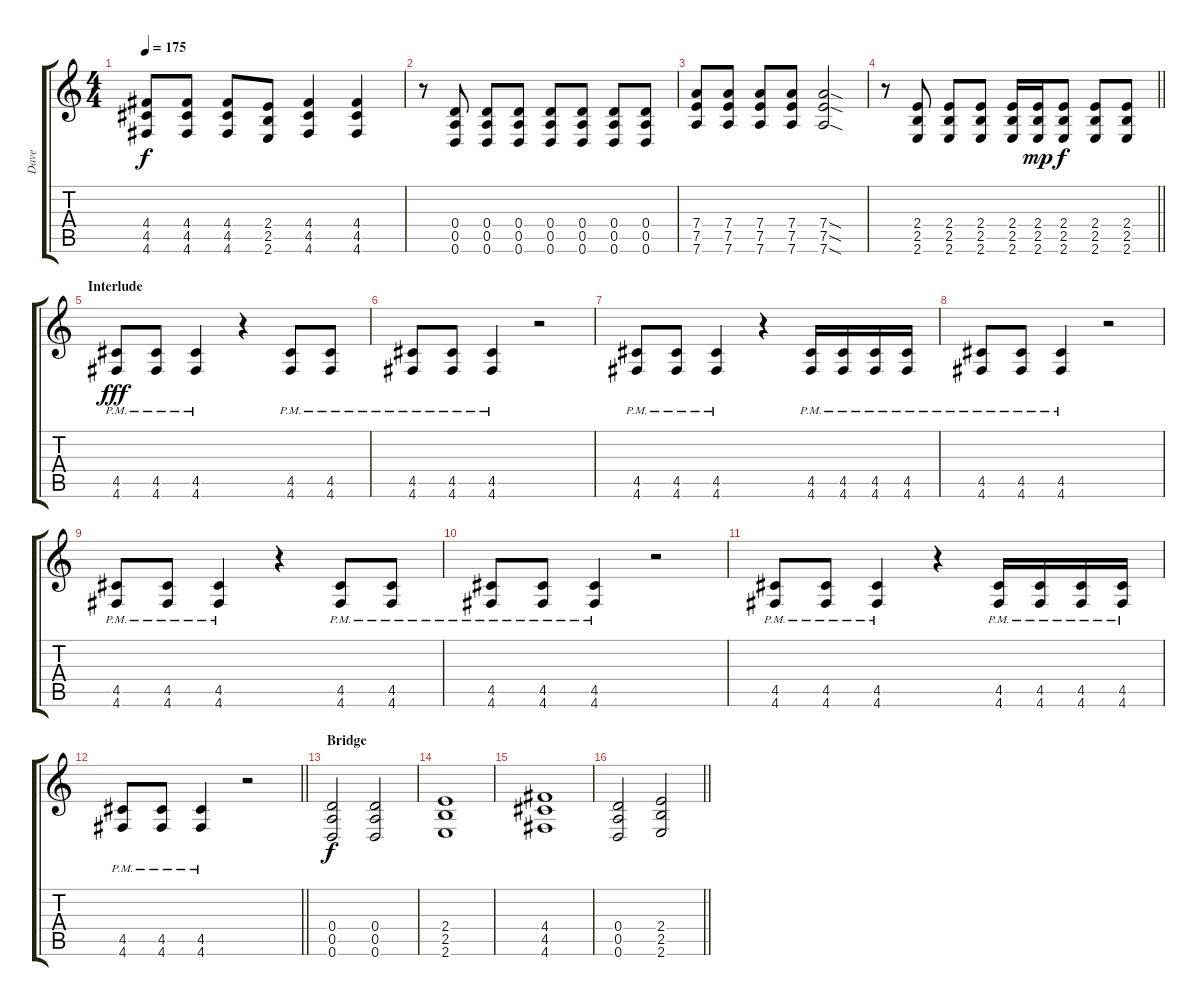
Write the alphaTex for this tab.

\track ("Dave" "Dave") {instrument distortionguitar}
\staff {score tabs}
\tuning (E4 B3 G3 D3 A2 D2) {hide}
\ts (4 4)
\tempo 175
\clef g2
\ks c
(4.4 4.5 4.6).8{dy f} (4.4 4.5 4.6).8 (4.4 4.5 4.6).8 (2.4 2.5 2.6).8 (4.4 4.5 4.6).4 (4.4 4.5 4.6).4 |
r.8 (0.4 0.5 0.6).8 (0.4 0.5 0.6).8 (0.4 0.5 0.6).8 (0.4 0.5 0.6).8 (0.4 0.5 0.6).8 (0.4 0.5 0.6).8 (0.4 0.5 0.6).8 |
(7.4 7.5 7.6).8 (7.4 7.5 7.6).8 (7.4 7.5 7.6).8 (7.4 7.5 7.6).8 (7.4{sod} 7.5{sod} 7.6{sod}).2 |
\barLineRight lightlight
r.8 (2.4 2.5 2.6).8 (2.4 2.5 2.6).8 (2.4 2.5 2.6).8 (2.4 2.5 2.6).16 (2.4 2.5 2.6).16{dy mp} (2.4 2.5 2.6).8{dy f} (2.4 2.5 2.6).8 (2.4 2.5 2.6).8 |
\section ("" "Interlude")
(4.5{pm} 4.6{pm}).8{dy fff} (4.5{pm} 4.6{pm}).8 (4.5{pm} 4.6{pm}).4 r.4 (4.5{pm} 4.6{pm}).8 (4.5{pm} 4.6{pm}).8 |
(4.5{pm} 4.6{pm}).8 (4.5{pm} 4.6{pm}).8 (4.5{pm} 4.6{pm}).4 r.2 |
(4.5{pm} 4.6{pm}).8 (4.5{pm} 4.6{pm}).8 (4.5{pm} 4.6{pm}).4 r.4 (4.5{pm} 4.6{pm}).16 (4.5{pm} 4.6{pm}).16 (4.5{pm} 4.6{pm}).16 (4.5{pm} 4.6{pm}).16 |
(4.5{pm} 4.6{pm}).8 (4.5{pm} 4.6{pm}).8 (4.5{pm} 4.6{pm}).4 r.2 |
(4.5{pm} 4.6{pm}).8 (4.5{pm} 4.6{pm}).8 (4.5{pm} 4.6{pm}).4 r.4 (4.5{pm} 4.6{pm}).8 (4.5{pm} 4.6{pm}).8 |
(4.5{pm} 4.6{pm}).8 (4.5{pm} 4.6{pm}).8 (4.5{pm} 4.6{pm}).4 r.2 |
(4.5{pm} 4.6{pm}).8 (4.5{pm} 4.6{pm}).8 (4.5{pm} 4.6{pm}).4 r.4 (4.5{pm} 4.6{pm}).16 (4.5{pm} 4.6{pm}).16 (4.5{pm} 4.6{pm}).16 (4.5{pm} 4.6{pm}).16 |
\barLineRight lightlight
(4.5{pm} 4.6{pm}).8 (4.5{pm} 4.6{pm}).8 (4.5{pm} 4.6{pm}).4 r.2 |
\section ("" "Bridge")
(0.4 0.5 0.6).2{dy f} (0.4 0.5 0.6).2 |
(2.4 2.5 2.6).1 |
(4.4 4.5 4.6).1 |
\barLineRight lightlight
(0.4 0.5 0.6).2 (2.4 2.5 2.6).2
